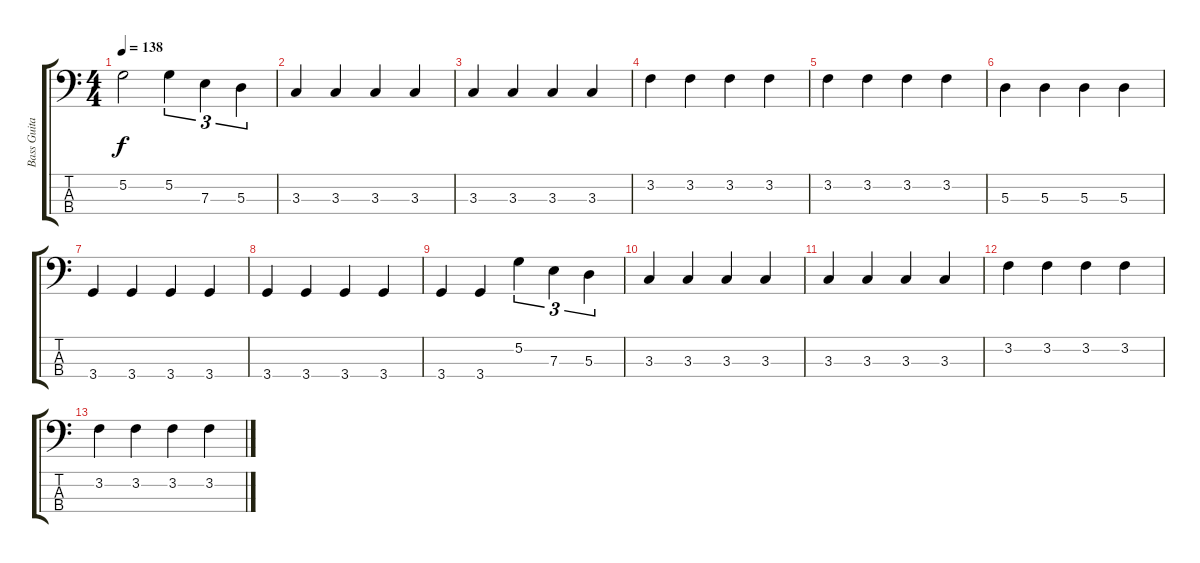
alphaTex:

\track ("Bass Guitar" "Bass Guita") {instrument slapbass2}
\staff {score tabs}
\tuning (G2 D2 A1 E1) {hide}
\ts (4 4)
\tempo 138
\clef f4
\ks c
5.2.2{dy f} 5.2.4{tu (3 2)} 7.3.4{tu (3 2)} 5.3.4{tu (3 2)} |
3.3.4 3.3.4 3.3.4 3.3.4 |
3.3.4 3.3.4 3.3.4 3.3.4 |
3.2.4 3.2.4 3.2.4 3.2.4 |
3.2.4 3.2.4 3.2.4 3.2.4 |
5.3.4 5.3.4 5.3.4 5.3.4 |
3.4.4 3.4.4 3.4.4 3.4.4 |
3.4.4 3.4.4 3.4.4 3.4.4 |
3.4.4 3.4.4 5.2.4{tu (3 2)} 7.3.4{tu (3 2)} 5.3.4{tu (3 2)} |
3.3.4 3.3.4 3.3.4 3.3.4 |
3.3.4 3.3.4 3.3.4 3.3.4 |
3.2.4 3.2.4 3.2.4 3.2.4 |
3.2.4 3.2.4 3.2.4 3.2.4
